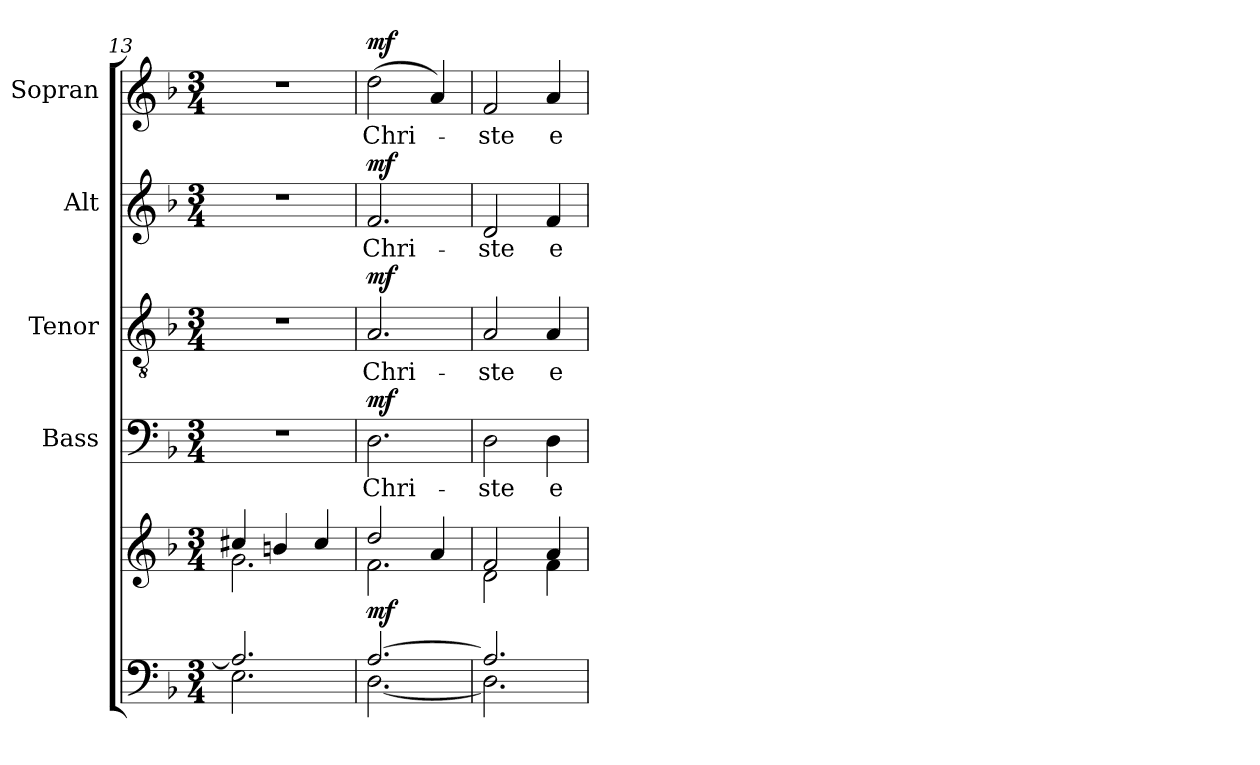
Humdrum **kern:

**kern	**kern	**dynam	**kern	**text	**dynam	**kern	**text	**dynam	**kern	**text	**dynam	**kern	**text	**dynam
*part5	*part5	*part5	*part4	*part4	*part4	*part3	*part3	*part3	*part2	*part2	*part2	*part1	*part1	*part1
*staff6	*staff5	*staff5/6	*staff4	*staff4	*staff4	*staff3	*staff3	*staff3	*staff2	*staff2	*staff2	*staff1	*staff1	*staff1
*	*	*	*I"Bass	*	*	*I"Tenor	*	*	*I"Alt	*	*	*I"Sopran	*	*
*	*	*	*I'B.	*	*	*I'T.	*	*	*I'A.	*	*	*I'S.	*	*
*clefF4	*clefG2	*	*clefF4	*	*	*clefGv2	*	*	*clefG2	*	*	*clefG2	*	*
*k[b-]	*k[b-]	*	*k[b-]	*	*	*k[b-]	*	*	*k[b-]	*	*	*k[b-]	*	*
*F:	*F:	*	*F:	*	*	*F:	*	*	*F:	*	*	*F:	*	*
*M3/4	*M3/4	*	*M3/4	*	*	*M3/4	*	*	*M3/4	*	*	*M3/4	*	*
=13	=13	=13	=13	=13	=13	=13	=13	=13	=13	=13	=13	=13	=13	=13
*^	*^	*	*	*	*	*	*	*	*	*	*	*	*	*
2.A/]	2.E\	4cc#X/	2.g\	.	2.r	.	.	2.r	.	.	2.r	.	.	2.r	.	.
.	.	4bn/	.	.	.	.	.	.	.	.	.	.	.	.	.	.
.	.	4cc#/	.	.	.	.	.	.	.	.	.	.	.	.	.	.
=14	=14	=14	=14	=14	=14	=14	=14	=14	=14	=14	=14	=14	=14	=14	=14	=14
!	!	!	!	!LO:DY:b	!	!LO:LY:b	!LO:DY:a	!	!LO:LY:b	!LO:DY:a	!	!LO:LY:b	!LO:DY:a	!	!LO:LY:b	!LO:DY:a
[>2.A/	[<2.D\	2dd/	2.f\	mf	2.D\	Chri-	mf	2.A/	Chri-	mf	2.f/	Chri-	mf	(>2dd\	Chri-	mf
.	.	4a/	.	.	.	.	.	.	.	.	.	.	.	4a/)	.	.
!!LO:LB:g=z
=15	=15	=15	=15	=15	=15	=15	=15	=15	=15	=15	=15	=15	=15	=15	=15	=15
!	!	!	!	!	!	!LO:LY:b	!	!	!LO:LY:b	!	!	!LO:LY:b	!	!	!LO:LY:b	!
2.A/]	2.D\]	2f/	2d\	.	2D\	-ste	.	2A/	-ste	.	2d/	-ste	.	2f/	-ste	.
!	!	!	!	!	!	!LO:LY:b	!	!	!LO:LY:b	!	!	!LO:LY:b	!	!	!LO:LY:b	!
.	.	4a/	4f\	.	4D\	e-	.	4A/	e-	.	4f/	e-	.	4a/	e-	.
*v	*v	*	*	*	*	*	*	*	*	*	*	*	*	*	*	*
*	*v	*v	*	*	*	*	*	*	*	*	*	*	*	*	*
=	=	=	=	=	=	=	=	=	=	=	=	=	=	=
*-	*-	*-	*-	*-	*-	*-	*-	*-	*-	*-	*-	*-	*-	*-
